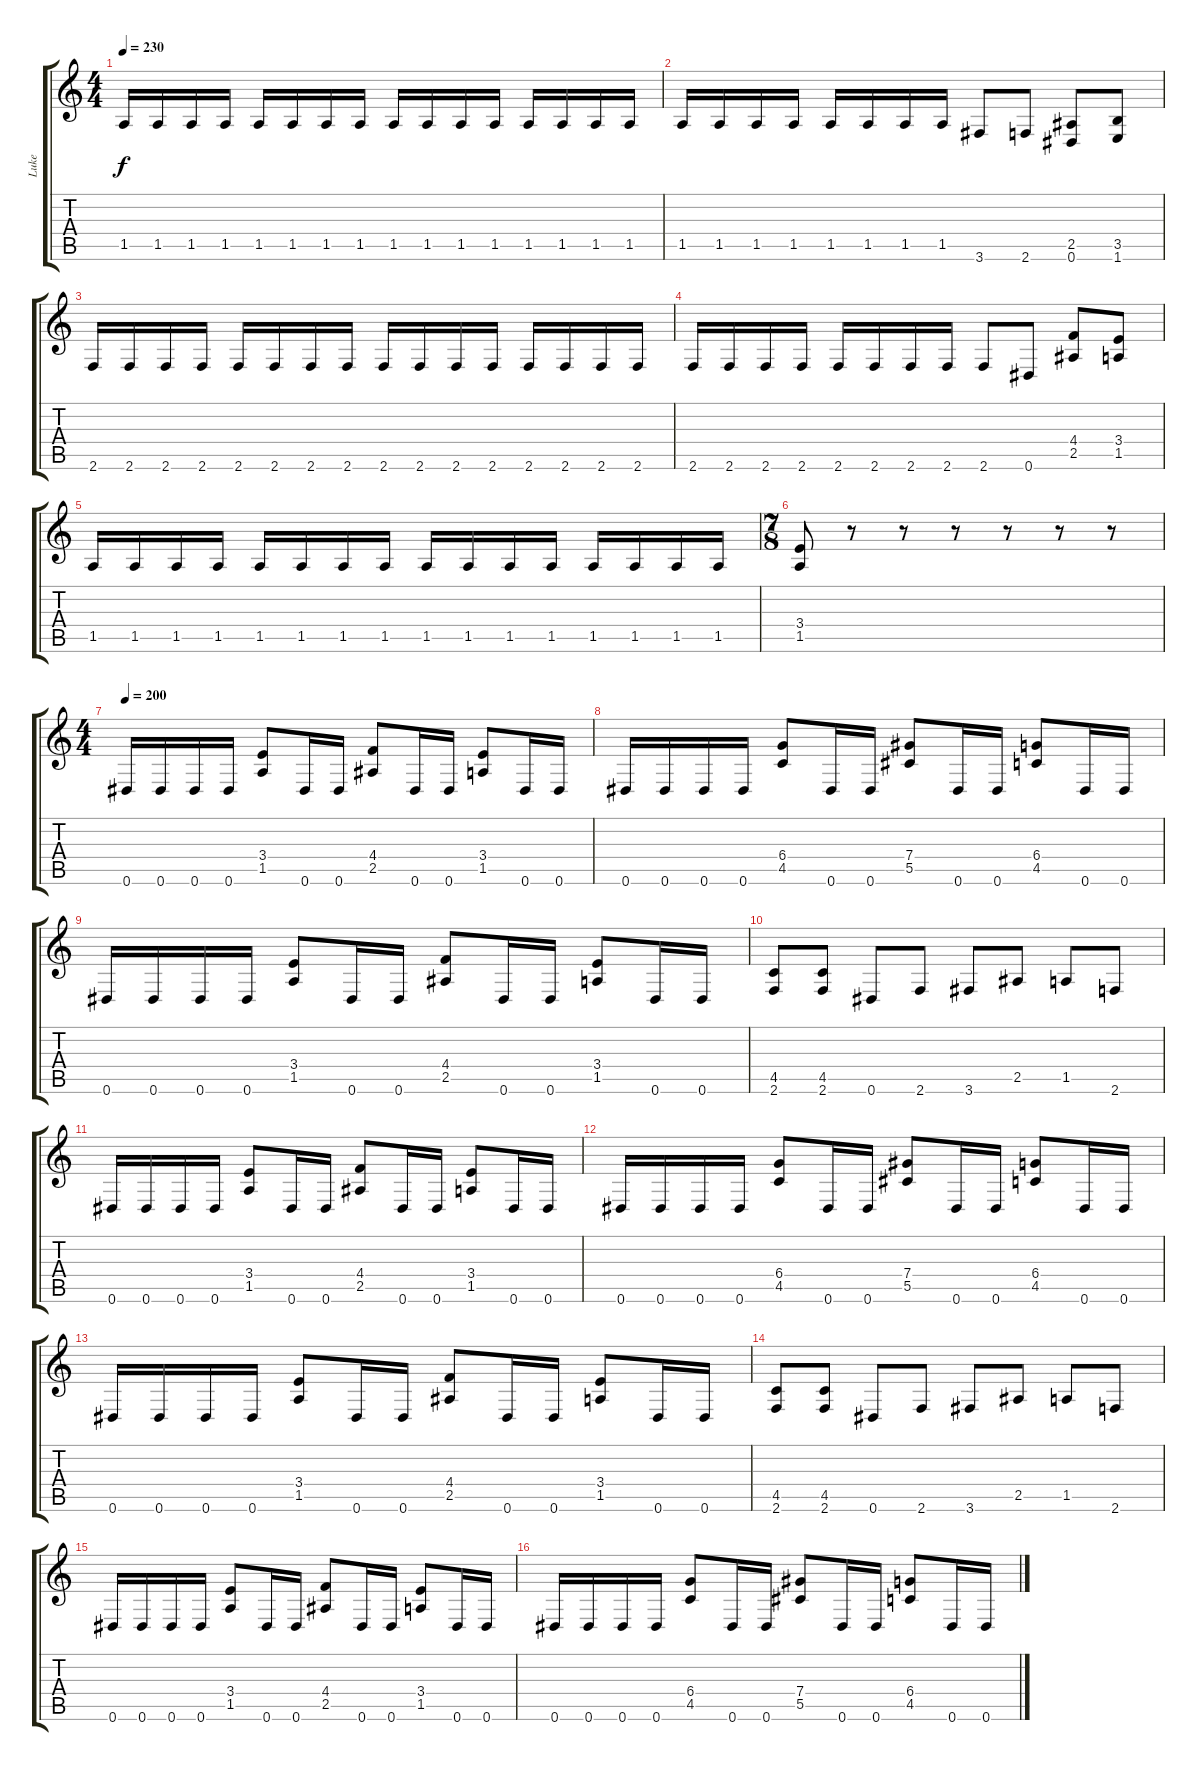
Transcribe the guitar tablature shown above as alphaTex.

\track ("Luke" "Luke") {instrument distortionguitar}
\staff {score tabs}
\tuning (Eb4 Bb3 Gb3 Db3 Ab2 Eb2) {hide}
\ts (4 4)
\tempo 230
\clef g2
\ks c
1.5.16{dy f} 1.5.16 1.5.16 1.5.16 1.5.16 1.5.16 1.5.16 1.5.16 1.5.16 1.5.16 1.5.16 1.5.16 1.5.16 1.5.16 1.5.16 1.5.16 |
1.5.16 1.5.16 1.5.16 1.5.16 1.5.16 1.5.16 1.5.16 1.5.16 3.6.8 2.6.8 (2.5 0.6).8 (3.5 1.6).8 |
2.6.16 2.6.16 2.6.16 2.6.16 2.6.16 2.6.16 2.6.16 2.6.16 2.6.16 2.6.16 2.6.16 2.6.16 2.6.16 2.6.16 2.6.16 2.6.16 |
2.6.16 2.6.16 2.6.16 2.6.16 2.6.16 2.6.16 2.6.16 2.6.16 2.6.8 0.6.8 (4.4 2.5).8 (3.4 1.5).8 |
1.5.16 1.5.16 1.5.16 1.5.16 1.5.16 1.5.16 1.5.16 1.5.16 1.5.16 1.5.16 1.5.16 1.5.16 1.5.16 1.5.16 1.5.16 1.5.16 |
\ts (7 8)
(3.4 1.5).8 r.8 r.8 r.8 r.8 r.8 r.8 |
\ts (4 4)
\tempo 200
0.6.16 0.6.16 0.6.16 0.6.16 (3.4 1.5).8 0.6.16 0.6.16 (4.4 2.5).8 0.6.16 0.6.16 (3.4 1.5).8 0.6.16 0.6.16 |
0.6.16 0.6.16 0.6.16 0.6.16 (6.4 4.5).8 0.6.16 0.6.16 (7.4 5.5).8 0.6.16 0.6.16 (6.4 4.5).8 0.6.16 0.6.16 |
0.6.16 0.6.16 0.6.16 0.6.16 (3.4 1.5).8 0.6.16 0.6.16 (4.4 2.5).8 0.6.16 0.6.16 (3.4 1.5).8 0.6.16 0.6.16 |
(4.5 2.6).8 (4.5 2.6).8 0.6.8 2.6.8 3.6.8 2.5.8 1.5.8 2.6.8 |
0.6.16 0.6.16 0.6.16 0.6.16 (3.4 1.5).8 0.6.16 0.6.16 (4.4 2.5).8 0.6.16 0.6.16 (3.4 1.5).8 0.6.16 0.6.16 |
0.6.16 0.6.16 0.6.16 0.6.16 (6.4 4.5).8 0.6.16 0.6.16 (7.4 5.5).8 0.6.16 0.6.16 (6.4 4.5).8 0.6.16 0.6.16 |
0.6.16 0.6.16 0.6.16 0.6.16 (3.4 1.5).8 0.6.16 0.6.16 (4.4 2.5).8 0.6.16 0.6.16 (3.4 1.5).8 0.6.16 0.6.16 |
(4.5 2.6).8 (4.5 2.6).8 0.6.8 2.6.8 3.6.8 2.5.8 1.5.8 2.6.8 |
0.6.16 0.6.16 0.6.16 0.6.16 (3.4 1.5).8 0.6.16 0.6.16 (4.4 2.5).8 0.6.16 0.6.16 (3.4 1.5).8 0.6.16 0.6.16 |
0.6.16 0.6.16 0.6.16 0.6.16 (6.4 4.5).8 0.6.16 0.6.16 (7.4 5.5).8 0.6.16 0.6.16 (6.4 4.5).8 0.6.16 0.6.16
